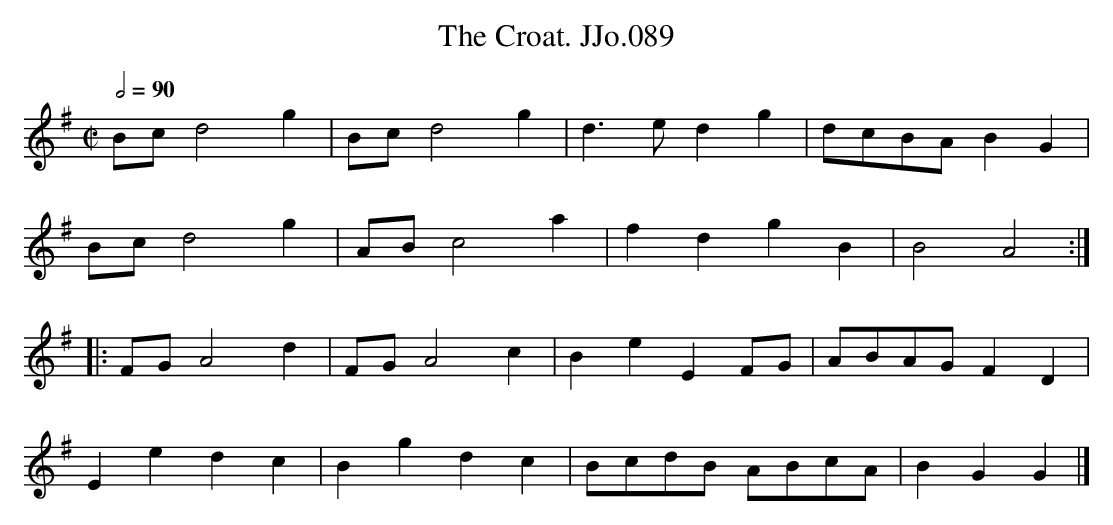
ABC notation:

X:1
T:Croat. JJo.089, The
M:C|
L:1/4
Q:1/2=90
K:G
B/c/d2 g | B/c/d2 g | d>e dg | d/c/B/A/ BG |
B/c/d2 g | A/B/c2 a | fd gB | B2 A2 :|
|: F/G/A2 d | F/G/A2 c | Be EF/G/ | A/B/A/G/ FD |
Ee dc | Bg dc | B/c/d/B/ A/B/c/A/ | BG G |]
